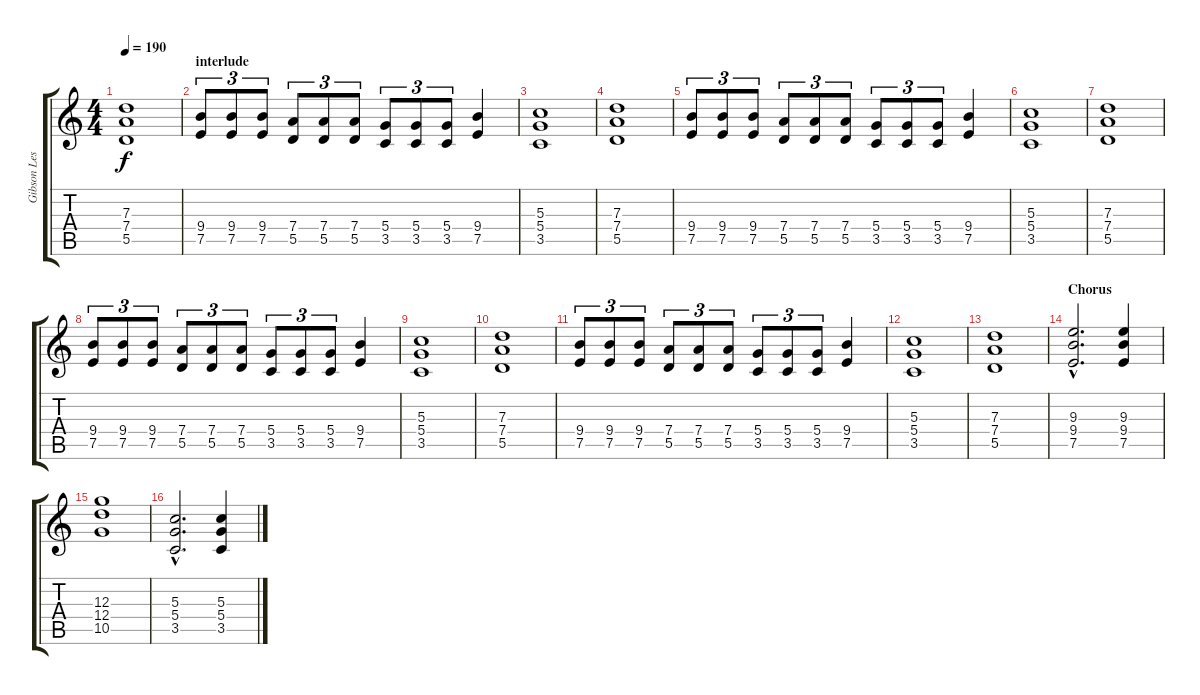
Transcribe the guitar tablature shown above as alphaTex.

\track ("Gibson Les Paul '92 Gold" "Gibson Les") {instrument overdrivenguitar}
\staff {score tabs}
\tuning (E4 B3 G3 D3 A2 E2) {hide}
\ts (4 4)
\tempo 190
\clef g2
\ks c
(7.3 7.4 5.5).1{dy f} |
\section ("" "interlude")
(9.4 7.5).8{tu (3 2)} (9.4 7.5).8{tu (3 2)} (9.4 7.5).8{tu (3 2)} (7.4 5.5).8{tu (3 2)} (7.4 5.5).8{tu (3 2)} (7.4 5.5).8{tu (3 2)} (5.4 3.5).8{tu (3 2)} (5.4 3.5).8{tu (3 2)} (5.4 3.5).8{tu (3 2)} (9.4 7.5).4 |
(5.3 5.4 3.5).1 |
(7.3 7.4 5.5).1 |
(9.4 7.5).8{tu (3 2)} (9.4 7.5).8{tu (3 2)} (9.4 7.5).8{tu (3 2)} (7.4 5.5).8{tu (3 2)} (7.4 5.5).8{tu (3 2)} (7.4 5.5).8{tu (3 2)} (5.4 3.5).8{tu (3 2)} (5.4 3.5).8{tu (3 2)} (5.4 3.5).8{tu (3 2)} (9.4 7.5).4 |
(5.3 5.4 3.5).1 |
(7.3 7.4 5.5).1 |
(9.4 7.5).8{tu (3 2)} (9.4 7.5).8{tu (3 2)} (9.4 7.5).8{tu (3 2)} (7.4 5.5).8{tu (3 2)} (7.4 5.5).8{tu (3 2)} (7.4 5.5).8{tu (3 2)} (5.4 3.5).8{tu (3 2)} (5.4 3.5).8{tu (3 2)} (5.4 3.5).8{tu (3 2)} (9.4 7.5).4 |
(5.3 5.4 3.5).1 |
(7.3 7.4 5.5).1 |
(9.4 7.5).8{tu (3 2)} (9.4 7.5).8{tu (3 2)} (9.4 7.5).8{tu (3 2)} (7.4 5.5).8{tu (3 2)} (7.4 5.5).8{tu (3 2)} (7.4 5.5).8{tu (3 2)} (5.4 3.5).8{tu (3 2)} (5.4 3.5).8{tu (3 2)} (5.4 3.5).8{tu (3 2)} (9.4 7.5).4 |
(5.3 5.4 3.5).1 |
(7.3 7.4 5.5).1 |
\section ("" "Chorus")
(9.3{hac} 9.4{hac} 7.5{hac}).2{d} (9.3 9.4 7.5).4 |
(12.3 12.4 10.5).1 |
(5.3{hac} 5.4{hac} 3.5{hac}).2{d} (5.3 5.4 3.5).4
